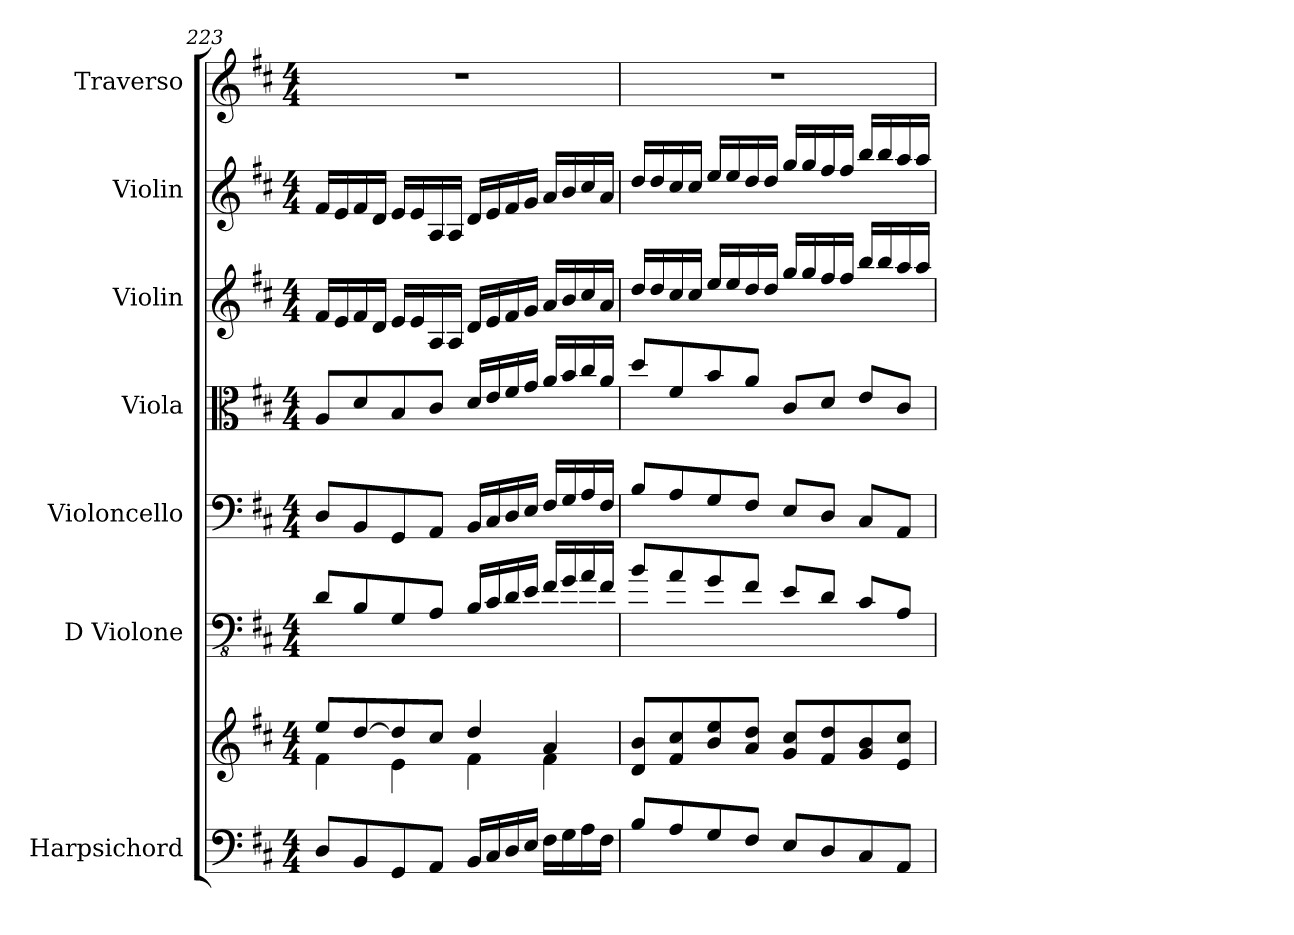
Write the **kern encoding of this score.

**kern	**kern	**kern	**kern	**kern	**kern	**kern	**kern
*part7	*part7	*part6	*part5	*part4	*part3	*part2	*part1
*staff8	*staff7	*staff6	*staff5	*staff4	*staff3	*staff2	*staff1
*I"Harpsichord	*	*I"D Violone	*I"Violoncello	*I"Viola	*I"Violin	*I"Violin	*I"Traverso
*I'Hch.	*	*I'D Vne.	*I'Vc.	*I'Vla.	*I'Vln.	*I'Vln.	*I'Trv.
!!LO:PB:g=z
*clefF4	*clefG2	*clefFv4	*clefF4	*clefC3	*clefG2	*clefG2	*clefG2
*	*	*ITrd7c12	*	*	*	*	*
*k[f#c#]	*k[f#c#]	*k[f#c#]	*k[f#c#]	*k[f#c#]	*k[f#c#]	*k[f#c#]	*k[f#c#]
*M4/4	*M4/4	*M4/4	*M4/4	*M4/4	*M4/4	*M4/4	*M4/4
=223	=223	=223	=223	=223	=223	=223	=223
*	*^	*	*	*	*	*	*
8D/L	8ee/L	4f#\	8DD/L	8D/L	8A/L	16f#/LL	16f#/LL	1r
.	.	.	.	.	.	16e/	16e/	.
8BB/	[8dd/	.	8BBB/	8BB/	8d/	16f#/	16f#/	.
.	.	.	.	.	.	16d/JJ	16d/JJ	.
8GG/	8dd/]	4e\	8GGG/	8GG/	8B/	16e/LL	16e/LL	.
.	.	.	.	.	.	16e/	16e/	.
8AA/J	8cc#/J	.	8AAA/J	8AA/J	8c#/J	16A/	16A/	.
.	.	.	.	.	.	16A/JJ	16A/JJ	.
16BB/LL	4dd/	4f#\	16BBB/LL	16BB/LL	16d/LL	16d/LL	16d/LL	.
16C#/	.	.	16CC#/	16C#/	16e/	16e/	16e/	.
16D/	.	.	16DD/	16D/	16f#/	16f#/	16f#/	.
16E/JJ	.	.	16EE/JJ	16E/JJ	16g/JJ	16g/JJ	16g/JJ	.
16F#\LL	4a/	4f#\	16FF#/LL	16F#/LL	16a/LL	16a/LL	16a/LL	.
16G\	.	.	16GG/	16G/	16b/	16b/	16b/	.
16A\	.	.	16AA/	16A/	16cc#/	16cc#/	16cc#/	.
16F#\JJ	.	.	16FF#/JJ	16F#/JJ	16a/JJ	16a/JJ	16a/JJ	.
*	*v	*v	*	*	*	*	*	*
=224	=224	=224	=224	=224	=224	=224	=224
8B/L	8d/ 8b/L	8BB/L	8B/L	8dd/L	16dd/LL	16dd/LL	1r
.	.	.	.	.	16dd/	16dd/	.
8A/	8f#/ 8cc#/	8AA/	8A/	8f#/	16cc#/	16cc#/	.
.	.	.	.	.	16cc#/JJ	16cc#/JJ	.
8G/	8b/ 8ee/	8GG/	8G/	8b/	16ee/LL	16ee/LL	.
.	.	.	.	.	16ee/	16ee/	.
8F#/J	8a/ 8dd/J	8FF#/J	8F#/J	8a/J	16dd/	16dd/	.
.	.	.	.	.	16dd/JJ	16dd/JJ	.
8E/L	8g/ 8cc#/L	8EE/L	8E/L	8c#/L	16gg/LL	16gg/LL	.
.	.	.	.	.	16gg/	16gg/	.
8D/	8f#/ 8dd/	8DD/J	8D/J	8d/J	16ff#/	16ff#/	.
.	.	.	.	.	16ff#/JJ	16ff#/JJ	.
8C#/	8g/ 8b/	8CC#/L	8C#/L	8e/L	16bb/LL	16bb/LL	.
.	.	.	.	.	16bb/	16bb/	.
8AA/J	8e/ 8cc#/J	8AAA/J	8AA/J	8c#/J	16aa/	16aa/	.
.	.	.	.	.	16aa/JJ	16aa/JJ	.
=	=	=	=	=	=	=	=
*-	*-	*-	*-	*-	*-	*-	*-
